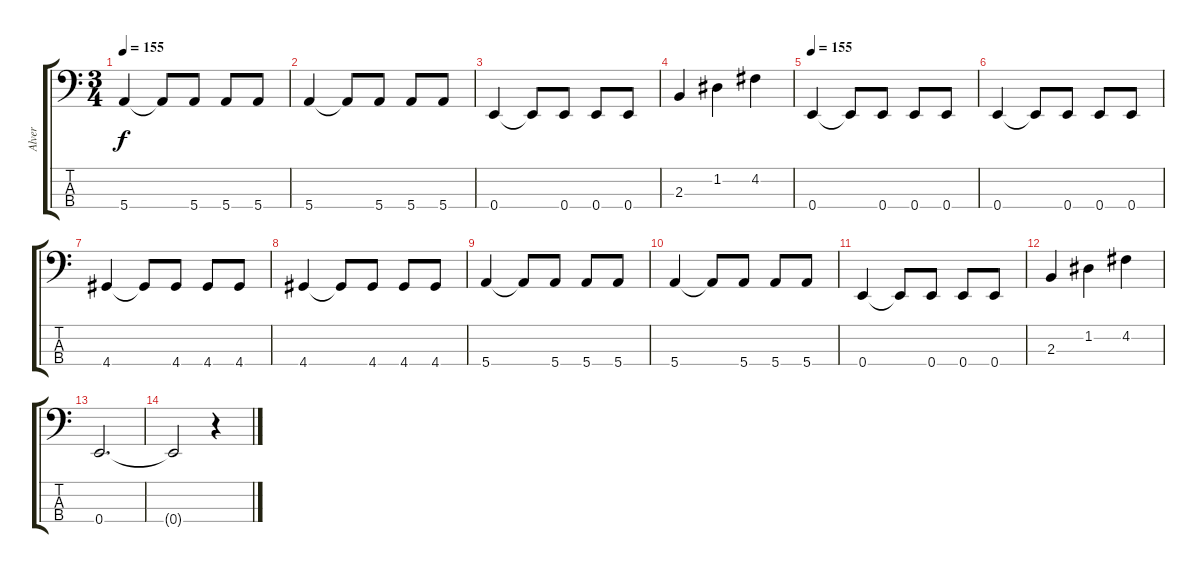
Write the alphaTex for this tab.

\track ("Alver" "Alver") {instrument electricbassfinger}
\staff {score tabs}
\tuning (G2 D2 A1 E1) {hide}
\ts (3 4)
\tempo 155
\clef f4
\ks c
5.4.4{dy f} 5.4{t}.8 5.4.8 5.4.8 5.4.8 |
5.4.4 5.4{t}.8 5.4.8 5.4.8 5.4.8 |
0.4.4 0.4{t}.8 0.4.8 0.4.8 0.4.8 |
2.3.4 1.2.4 4.2.4 |
\tempo 155
0.4.4 0.4{t}.8 0.4.8 0.4.8 0.4.8 |
0.4.4 0.4{t}.8 0.4.8 0.4.8 0.4.8 |
4.4.4 4.4{t}.8 4.4.8 4.4.8 4.4.8 |
4.4.4 4.4{t}.8 4.4.8 4.4.8 4.4.8 |
5.4.4 5.4{t}.8 5.4.8 5.4.8 5.4.8 |
5.4.4 5.4{t}.8 5.4.8 5.4.8 5.4.8 |
0.4.4 0.4{t}.8 0.4.8 0.4.8 0.4.8 |
2.3.4 1.2.4 4.2.4 |
0.4.2{d} |
0.4{t}.2 r.4
